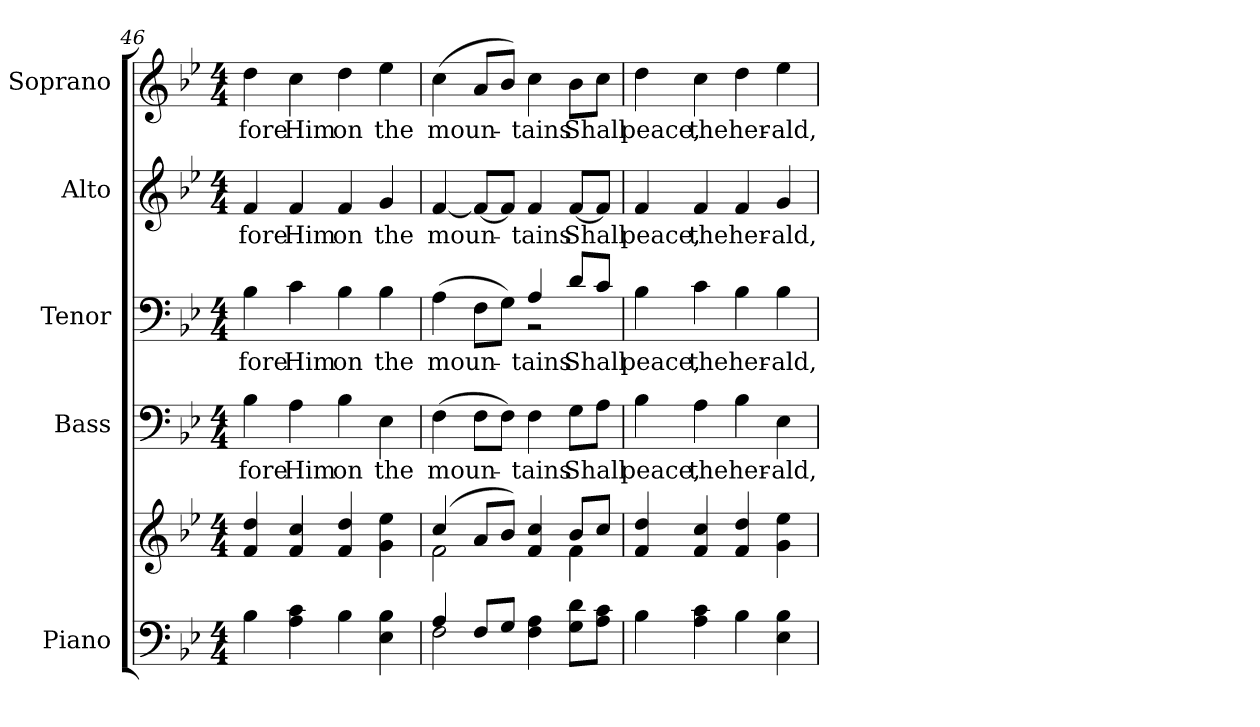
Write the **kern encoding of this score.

**kern	**kern	**kern	**text	**kern	**text	**kern	**text	**kern	**text
*part5	*part5	*part4	*part4	*part3	*part3	*part2	*part2	*part1	*part1
*staff6	*staff5	*staff4	*staff4	*staff3	*staff3	*staff2	*staff2	*staff1	*staff1
*I"Piano	*	*I"Bass	*	*I"Tenor	*	*I"Alto	*	*I"Soprano	*
*I'Pno.	*	*I'B.	*	*I'T.	*	*I'A.	*	*I'S.	*
!!LO:PB:g=z
*clefF4	*clefG2	*clefF4	*	*clefF4	*	*clefG2	*	*clefG2	*
*k[b-e-]	*k[b-e-]	*k[b-e-]	*	*k[b-e-]	*	*k[b-e-]	*	*k[b-e-]	*
*B-:	*B-:	*B-:	*	*B-:	*	*B-:	*	*B-:	*
*M4/4	*M4/4	*M4/4	*	*M4/4	*	*M4/4	*	*M4/4	*
=46	=46	=46	=46	=46	=46	=46	=46	=46	=46
!	!	!	!LO:LY:b:color=#000000	!	!	!	!	!	!
!	!	!	!	!	!LO:LY:b:color=#000000	!	!	!	!
!	!	!	!	!	!	!	!LO:LY:b:color=#000000	!	!
!	!	!	!	!	!	!	!	!	!LO:LY:b:color=#000000
4B-i\	4fi/ 4ddi	4B-i\	fore	4B-i\	fore	4fi/	fore	4ddi\	fore
!	!	!	!LO:LY:b:color=#000000	!	!	!	!	!	!
!	!	!	!	!	!LO:LY:b:color=#000000	!	!	!	!
!	!	!	!	!	!	!	!LO:LY:b:color=#000000	!	!
!	!	!	!	!	!	!	!	!	!LO:LY:b:color=#000000
4Ai\ 4ci	4fi/ 4cci	4Ai\	Him	4ci\	Him	4fi/	Him	4cci\	Him
!	!	!	!LO:LY:b:color=#000000	!	!	!	!	!	!
!	!	!	!	!	!LO:LY:b:color=#000000	!	!	!	!
!	!	!	!	!	!	!	!LO:LY:b:color=#000000	!	!
!	!	!	!	!	!	!	!	!	!LO:LY:b:color=#000000
4B-i\	4fi/ 4ddi	4B-i\	on	4B-i\	on	4fi/	on	4ddi\	on
!	!	!	!LO:LY:b:color=#000000	!	!	!	!	!	!
!	!	!	!	!	!LO:LY:b:color=#000000	!	!	!	!
!	!	!	!	!	!	!	!LO:LY:b:color=#000000	!	!
!	!	!	!	!	!	!	!	!	!LO:LY:b:color=#000000
4E-i\ 4B-i	4gi\ 4ee-i	4E-i\	the	4B-i\	the	4gi/	the	4ee-i\	the
=47	=47	=47	=47	=47	=47	=47	=47	=47	=47
*^	*^	*	*	*	*	*	*	*	*
!	!	!	!	!	!LO:LY:b:color=#000000	!	!	!	!	!	!
!	!	!	!	!	!	!	!LO:LY:b:color=#000000	!	!	!	!
*	*	*	*	*	*	*^	*	*	*	*	*
!	!	!	!	!	!	!	!	!	!	!LO:LY:b:color=#000000	!	!
!	!	!	!	!	!	!	!	!	!	!	!	!LO:LY:b:color=#000000
4Ai/	2Fi\	(4cci/	2fi\	(4Fi\	moun-	(4Ai\	2ryy	moun-	[<4fi/	moun-	(4cci\	moun-
8Fi/L	.	8ai/L	.	8Fi\L	.	8Fi\L	.	.	8fi/L_<	.	8ai/L	.
8Gi/J	.	8b-i/J)	.	8Fi\J)	.	8Gi\J)	.	.	8fi/J]	.	8b-i/J)	.
!	!	!	!	!	!LO:LY:b:color=#000000	!	!	!	!	!	!	!
!	!	!	!	!	!	!	!	!LO:LY:b:color=#000000	!	!	!	!
!	!	!	!	!	!	!	!	!	!	!LO:LY:b:color=#000000	!	!
!	!	!	!	!	!	!	!	!	!	!	!	!LO:LY:b:color=#000000
4Fi\ 4Ai	2ryy	4fi/ 4cci	4ryy	4Fi\	-tains	4Ai/	2r	-tains	4fi/	-tains	4cci\	-tains
!	!	!	!	!	!LO:LY:b:color=#000000	!	!	!	!	!	!	!
!	!	!	!	!	!	!	!	!LO:LY:b:color=#000000	!	!	!	!
!	!	!	!	!	!	!	!	!	!	!LO:LY:b:color=#000000	!	!
!	!	!	!	!	!	!	!	!	!	!	!	!LO:LY:b:color=#000000
8Gi\ 8diL	.	8b-i/L	4fi\	8Gi\L	Shall	8di/L	.	Shall	[<8fi/L	Shall	8b-i\L	Shall
8Ai\ 8ciJ	.	8cci/J	.	8Ai\J	.	8ci/J	.	.	8fi/J]	.	8cci\J	.
*v	*v	*	*	*	*	*v	*v	*	*	*	*	*
*	*v	*v	*	*	*	*	*	*	*	*
!!LO:PB:g=z
=48	=48	=48	=48	=48	=48	=48	=48	=48	=48
!	!	!	!LO:LY:b:color=#000000	!	!	!	!	!	!
!	!	!	!	!	!LO:LY:b:color=#000000	!	!	!	!
!	!	!	!	!	!	!	!LO:LY:b:color=#000000	!	!
!	!	!	!	!	!	!	!	!	!LO:LY:b:color=#000000
4B-i\	4fi/ 4ddi	4B-i\	peace,	4B-i\	peace,	4fi/	peace,	4ddi\	peace,
!	!	!	!LO:LY:b:color=#000000	!	!	!	!	!	!
!	!	!	!	!	!LO:LY:b:color=#000000	!	!	!	!
!	!	!	!	!	!	!	!LO:LY:b:color=#000000	!	!
!	!	!	!	!	!	!	!	!	!LO:LY:b:color=#000000
4Ai\ 4ci	4fi/ 4cci	4Ai\	the	4ci\	the	4fi/	the	4cci\	the
!	!	!	!LO:LY:b:color=#000000	!	!	!	!	!	!
!	!	!	!	!	!LO:LY:b:color=#000000	!	!	!	!
!	!	!	!	!	!	!	!LO:LY:b:color=#000000	!	!
!	!	!	!	!	!	!	!	!	!LO:LY:b:color=#000000
4B-i\	4fi/ 4ddi	4B-i\	her-	4B-i\	her-	4fi/	her-	4ddi\	her-
!	!	!	!LO:LY:b:color=#000000	!	!	!	!	!	!
!	!	!	!	!	!LO:LY:b:color=#000000	!	!	!	!
!	!	!	!	!	!	!	!LO:LY:b:color=#000000	!	!
!	!	!	!	!	!	!	!	!	!LO:LY:b:color=#000000
4E-i\ 4B-i	4gi\ 4ee-i	4E-i\	-ald,	4B-i\	-ald,	4gi/	-ald,	4ee-i\	-ald,
=	=	=	=	=	=	=	=	=	=
*-	*-	*-	*-	*-	*-	*-	*-	*-	*-
